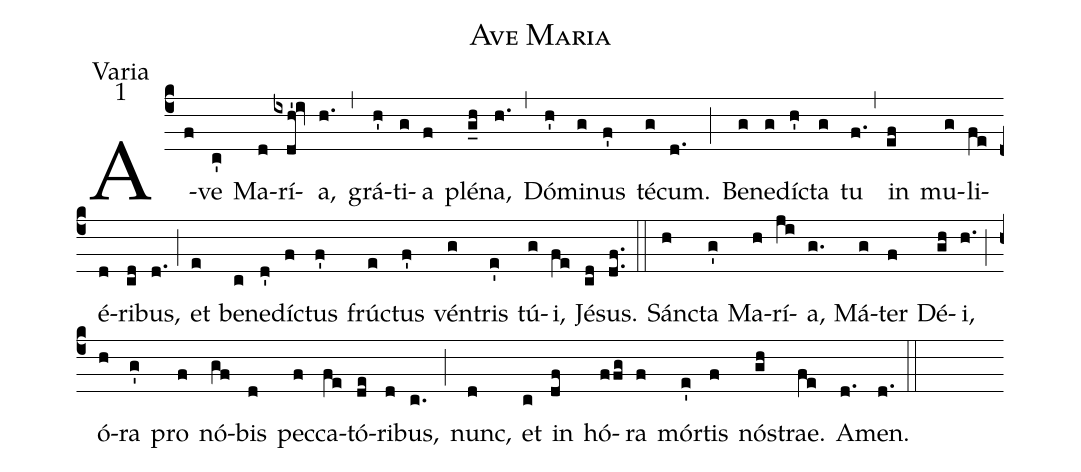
name:Ave Maria;
office-part:Varia;
mode:1;
%%
(c4) A(f)ve(c') Ma(d)rí(ixdh'!iv)a,(h.) (,) grá(h')ti(g)a(f) plé(g_h)na,(h.) (,) Dó(h')mi(g)nus(f') té(g)cum.(d.) (;) Be(g)ne(g)díc(h')ta(g) tu(f.) (,) in(ef) mu(g)li(fe)é(d)ri(cd)bus,(d.) (;) et(e) be(c)ne(d')díc(f)tus(f') frúc(e)tus(f') vén(g)tris(e') tú(g)i,(fe) Jé(cd)sus.(df..) (::) Sán(h)cta(g') Ma(h)rí(ji)a,(g.) Má(g)ter(f) Dé(gh)i,(h.) (;) ó(h)ra(g') pro(f) nó(gf)bis(d) pec(f)ca(fe)tó(de)ri(d)bus,(c.) (;) nunc,(d) et(c) in(df) hó(ffg)ra(f) mór(e')tis(f) nós(gh)trae.(fe) A(d.)men.(d.) (::)
